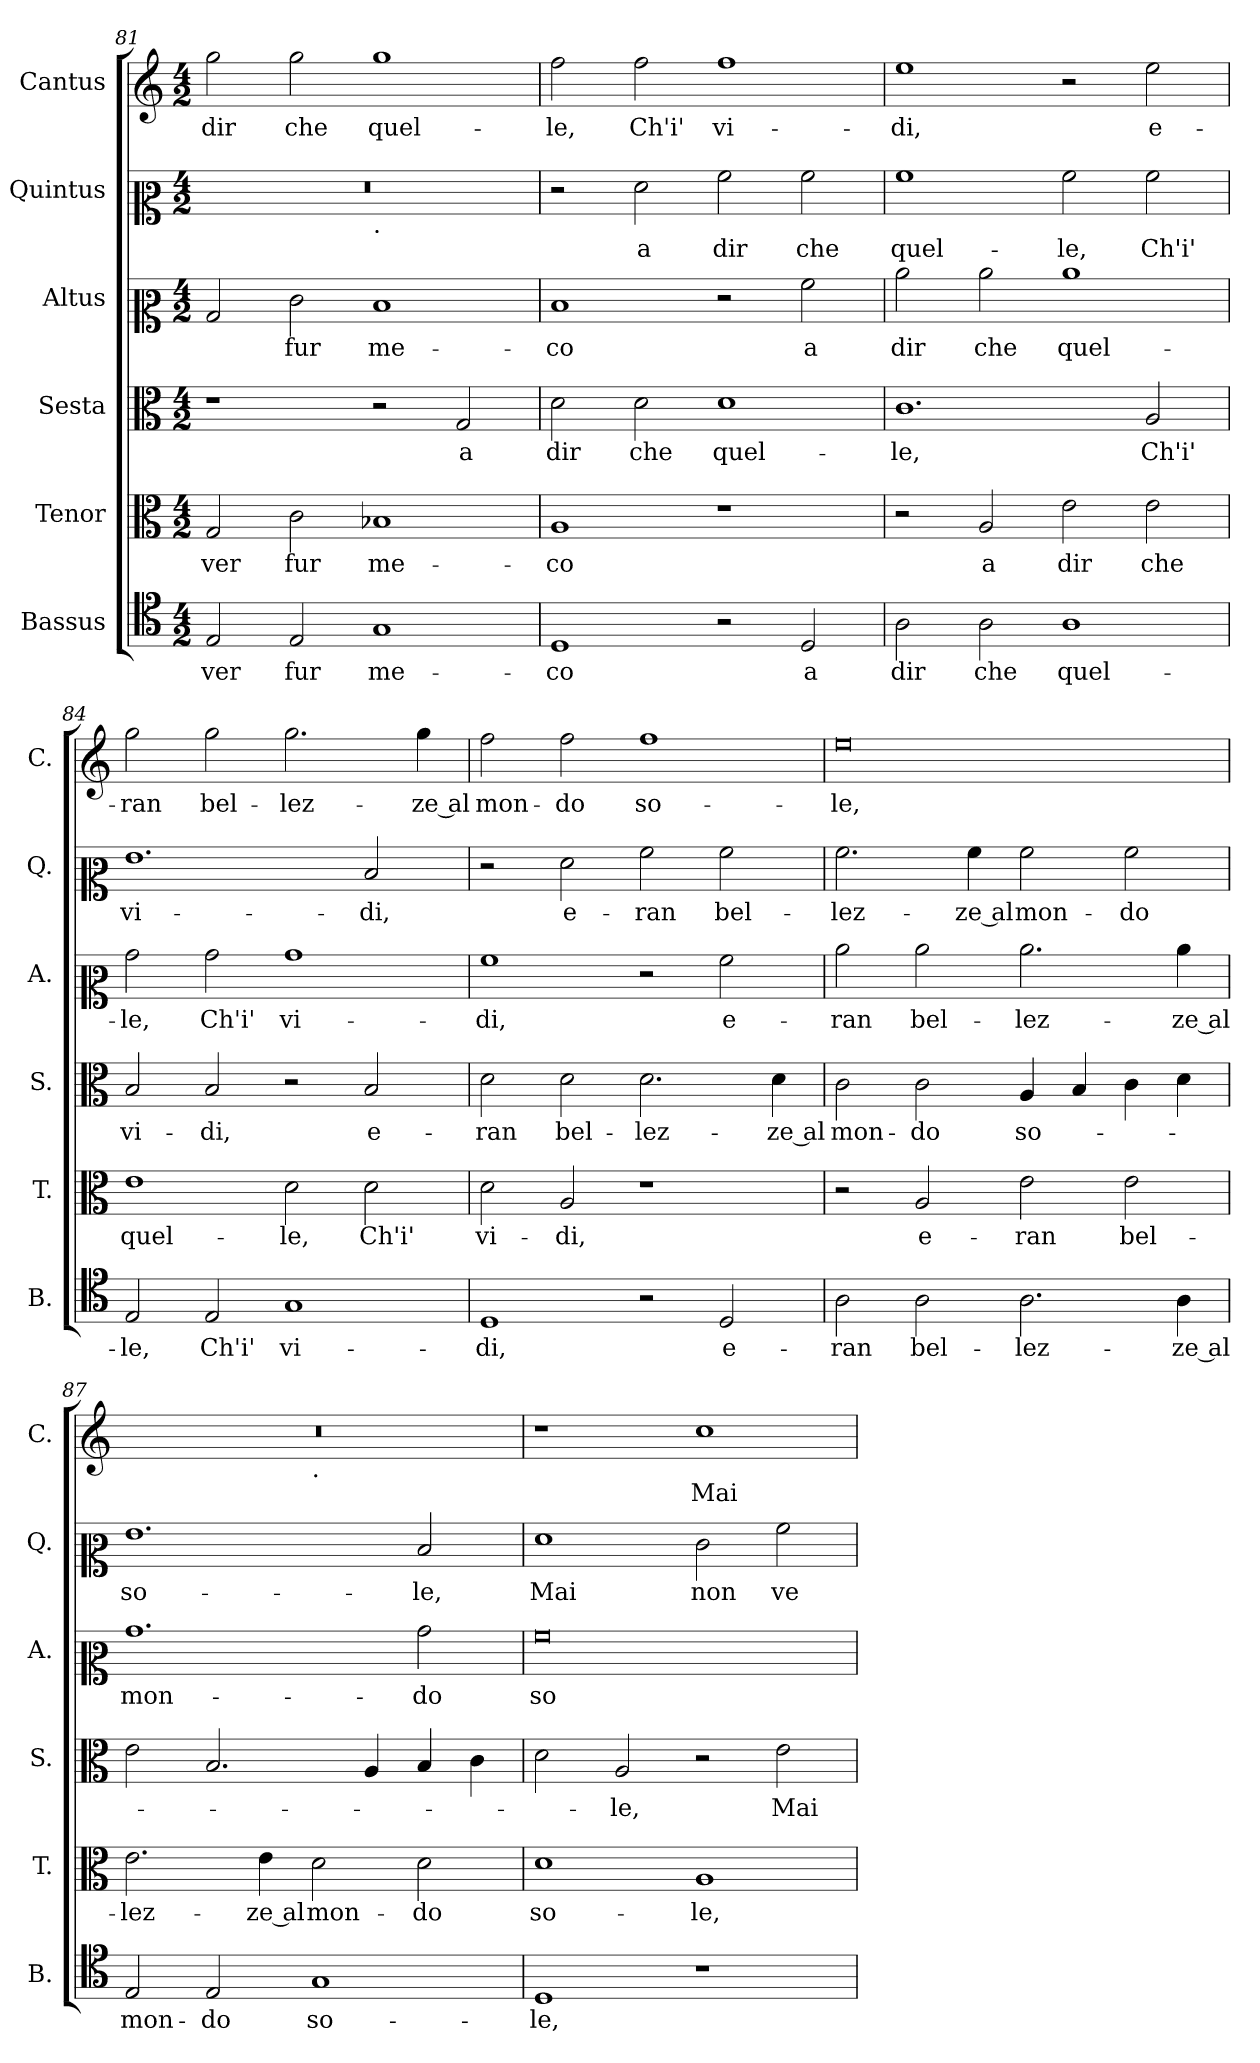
**kern	**text	**kern	**text	**kern	**text	**kern	**text	**kern	**text	**kern	**text
*part6	*part6	*part5	*part5	*part4	*part4	*part3	*part3	*part2	*part2	*part1	*part1
*staff6	*staff6	*staff5	*staff5	*staff4	*staff4	*staff3	*staff3	*staff2	*staff2	*staff1	*staff1
*I"Bassus	*	*I"Tenor	*	*I"Sesta	*	*I"Altus	*	*I"Quintus	*	*I"Cantus	*
*I'B.	*	*I'T.	*	*I'S.	*	*I'A.	*	*I'Q.	*	*I'C.	*
*clefC4	*	*clefC3	*	*clefC3	*	*clefC2	*	*clefC2	*	*clefG2	*
*k[]	*	*k[]	*	*k[]	*	*k[]	*	*k[]	*	*k[]	*
*M4/2	*	*M4/2	*	*M4/2	*	*M4/2	*	*M4/2	*	*M4/2	*
=81	=81	=81	=81	=81	=81	=81	=81	=81	=81	=81	=81
*	*	*	*	*	*	*	*	*^	*	*	*
2E/	ver	2G/	ver	1r	.	2B/	.	0r	1ryy	.	2gg\	dir
2E/	fur	2c\	fur	.	.	2e\	fur	.	.	.	2gg\	che
!	!	!	!	!	!	!	!	!	!LO:TX:b:t=.	!	!	!
1G	me-	1B-X	me-	2r	.	1d	me-	.	1ryy	.	1gg	quel-
.	.	.	.	2G/	a	.	.	.	.	.	.	.
*	*	*	*	*	*	*	*	*v	*v	*	*	*
=82	=82	=82	=82	=82	=82	=82	=82	=82	=82	=82	=82
1D	-co	1A	-co	2d\	dir	1d	-co	2r	.	2ff\	-le,
.	.	.	.	2d\	che	.	.	2f\	a	2ff\	Ch'i'
2r	.	1r	.	1d	quel-	2r	.	2a\	dir	1ff	vi-
2D/	a	.	.	.	.	2a\	a	2a\	che	.	.
=83	=83	=83	=83	=83	=83	=83	=83	=83	=83	=83	=83
2A\	dir	2r	.	1.c	-le,	2cc\	dir	1a	quel-	1ee	-di,
2A\	che	2A/	a	.	.	2cc\	che	.	.	.	.
1A	quel-	2e\	dir	.	.	1cc	quel-	2a\	-le,	2r	.
.	.	2e\	che	2A/	Ch'i'	.	.	2a\	Ch'i'	2ee\	e-
=84	=84	=84	=84	=84	=84	=84	=84	=84	=84	=84	=84
2E/	-le,	1e	quel-	2B/	vi-	2b\	-le,	1.g	vi-	2gg\	-ran
2E/	Ch'i'	.	.	2B/	-di,	2b\	Ch'i'	.	.	2gg\	bel-
1G	vi-	2d\	-le,	2r	.	1b	vi-	.	.	2.gg\	-lez-
.	.	2d\	Ch'i'	2B/	e-	.	.	2d/	-di,	.	.
.	.	.	.	.	.	.	.	.	.	4gg\	-ze al
!!LO:LB:g=z
=85	=85	=85	=85	=85	=85	=85	=85	=85	=85	=85	=85
1D	-di,	2d\	vi-	2d\	-ran	1a	-di,	2r	.	2ff\	mon-
.	.	2A/	-di,	2d\	bel-	.	.	2f\	e-	2ff\	-do
2r	.	1r	.	2.d\	-lez-	2r	.	2a\	-ran	1ff	so-
2D/	e-	.	.	.	.	2a\	e-	2a\	bel-	.	.
.	.	.	.	4d\	-ze al	.	.	.	.	.	.
=86	=86	=86	=86	=86	=86	=86	=86	=86	=86	=86	=86
2A\	-ran	2r	.	2c\	mon-	2cc\	-ran	2.a\	-lez-	0ee	-le,
2A\	bel-	2A/	e-	2c\	-do	2cc\	bel-	.	.	.	.
.	.	.	.	.	.	.	.	4a\	-ze al	.	.
2.A\	-lez-	2e\	-ran	4A/	so-	2.cc\	-lez-	2a\	mon-	.	.
.	.	.	.	4B/	.	.	.	.	.	.	.
.	.	2e\	bel-	4c\	.	.	.	2a\	-do	.	.
4A\	-ze al	.	.	4d\	.	4cc\	-ze al	.	.	.	.
=87	=87	=87	=87	=87	=87	=87	=87	=87	=87	=87	=87
*	*	*	*	*	*	*	*	*	*	*^	*
2E/	mon-	2.e\	-lez-	2e\	.	1.b	mon-	1.g	so-	0r	1ryy	.
2E/	-do	.	.	2.B/	.	.	.	.	.	.	.	.
.	.	4e\	-ze al	.	.	.	.	.	.	.	.	.
!	!	!	!	!	!	!	!	!	!	!	!LO:TX:b:t=.	!
1G	so-	2d\	mon-	.	.	.	.	.	.	.	1ryy	.
.	.	.	.	4A/	.	.	.	.	.	.	.	.
.	.	2d\	-do	4B/	.	2b\	-do	2d/	-le,	.	.	.
.	.	.	.	4c\	.	.	.	.	.	.	.	.
*	*	*	*	*	*	*	*	*	*	*v	*v	*
=88	=88	=88	=88	=88	=88	=88	=88	=88	=88	=88	=88
1D	-le,	1d	so-	2d\	.	0a	so-	1f	Mai	1r	.
.	.	.	.	2A/	-le,	.	.	.	.	.	.
1r	.	1A	-le,	2r	.	.	.	2e\	non	1cc	Mai
.	.	.	.	2e\	Mai	.	.	2a\	ve-	.	.
=	=	=	=	=	=	=	=	=	=	=	=
*-	*-	*-	*-	*-	*-	*-	*-	*-	*-	*-	*-
